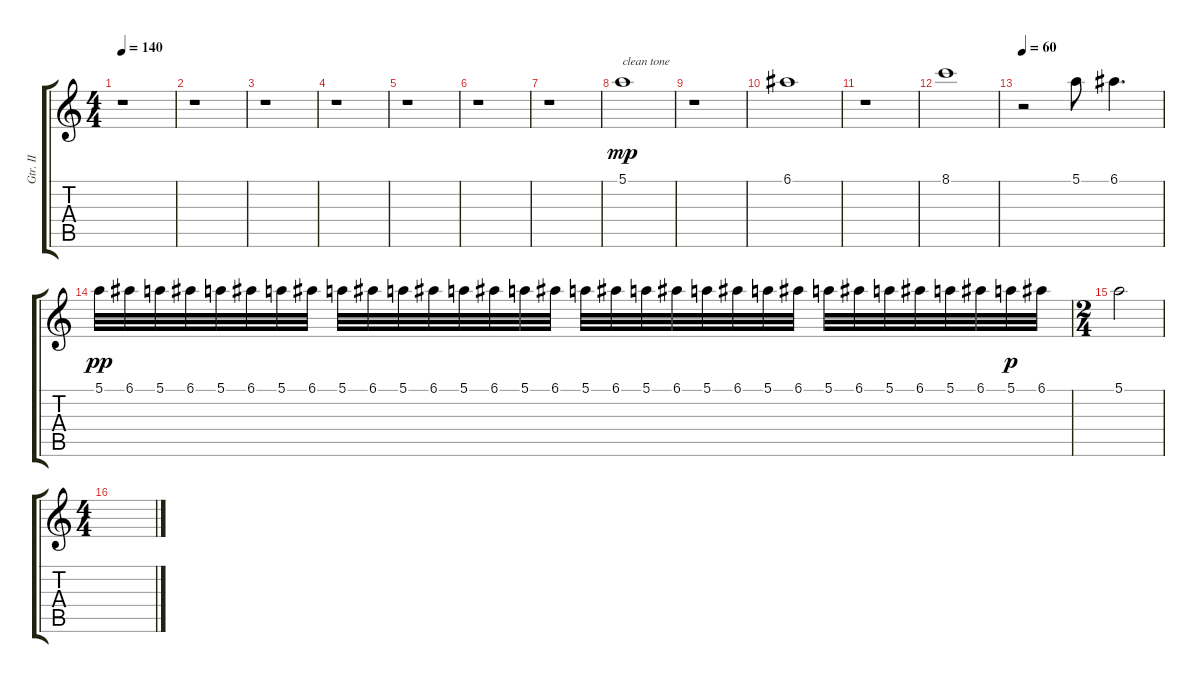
\track ("Gtr. II" "Gtr. II") {instrument acousticguitarsteel}
\staff {score tabs}
\tuning (E4 B3 G3 D3 A2 E2) {hide}
\ts (4 4)
\tempo 140
\clef g2
\ks c
r.1{dy f} |
r.1 |
r.1 |
r.1 |
r.1 |
r.1 |
r.1 |
5.1.1{txt "clean tone" dy mp instrument acousticguitarsteel} |
r.1 |
6.1.1 |
r.1 |
8.1.1 |
\tempo 60
r.2 5.1.8 6.1.4{d} |
5.1.32{dy pp} 6.1.32 5.1.32 6.1.32 5.1.32 6.1.32 5.1.32 6.1.32 5.1.32 6.1.32 5.1.32 6.1.32 5.1.32 6.1.32 5.1.32 6.1.32 5.1.32 6.1.32 5.1.32 6.1.32 5.1.32 6.1.32 5.1.32 6.1.32 5.1.32 6.1.32 5.1.32 6.1.32 5.1.32 6.1.32 5.1.32{dy p} 6.1.32 |
\ts (2 4)
5.1.2 |
\ts (4 4)
